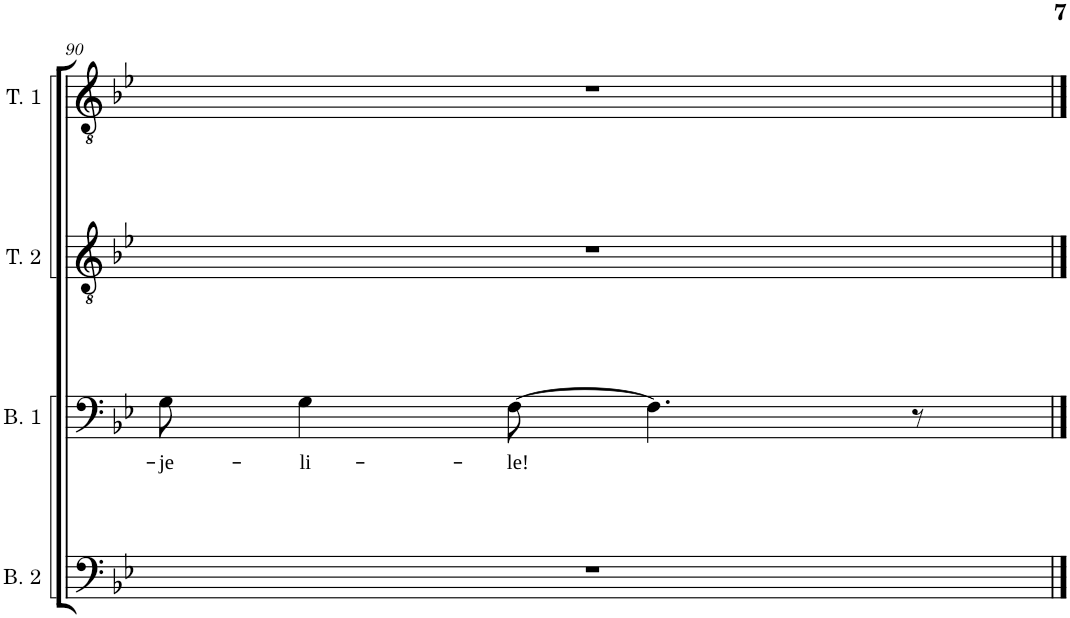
**kern	**kern	**text	**kern	**kern
*part4	*part3	*part3	*part2	*part1
*staff4	*staff3	*staff3	*staff2	*staff1
*I"Bass 2	*I"Bass 1	*	*I"Tenor 2	*I"Tenor 1
*I'B. 2	*I'B. 1	*	*I'T. 2	*I'T. 1
!!LO:PB:g=z
*clefF4	*clefF4	*	*clefGv2	*clefGv2
*k[b-e-]	*k[b-e-]	*	*k[b-e-]	*k[b-e-]
*M4/4	*M4/4	*	*M4/4	*M4/4
=90	=90	=90	=90	=90
!	!	!LO:LY:b	!	!
1r	8G\	-je-	1r	1r
!	!	!LO:LY:b	!	!
.	4G\	-li-	.	.
!	!	!LO:LY:b	!	!
.	[8F\	-le!	.	.
.	4.F\]	.	.	.
.	8r	.	.	.
==	==	==	==	==
*-	*-	*-	*-	*-
